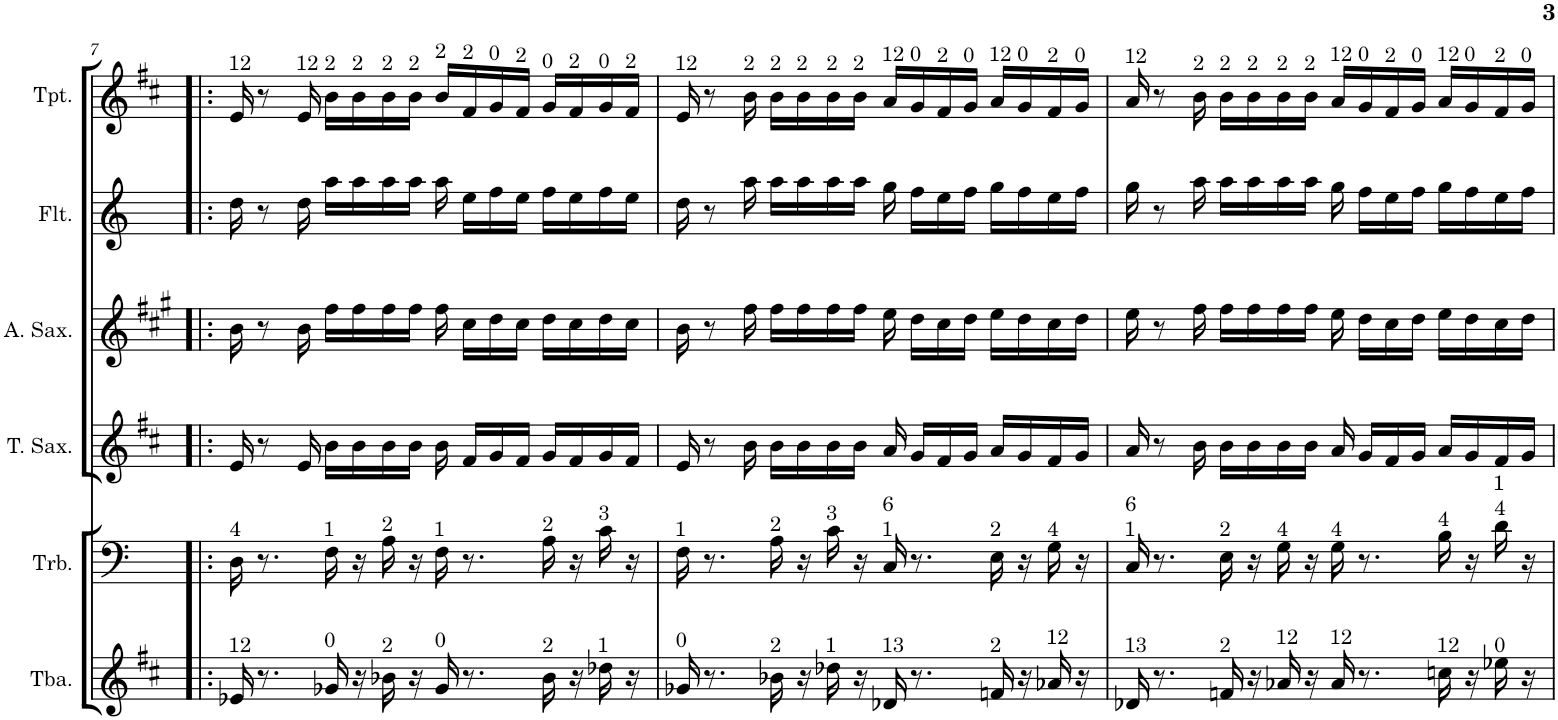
**kern	**kern	**kern	**kern	**kern	**kern
*part6	*part5	*part4	*part3	*part2	*part1
*staff6	*staff5	*staff4	*staff3	*staff2	*staff1
*I"Tuba	*I"Trombone	*I"Tenor Saxophone	*I"Alto Saxophone	*I"Flute	*I"Trumpet
*I'Tba.	*I'Trb.	*I'T. Sax.	*I'A. Sax.	*I'Flt.	*I'Tpt.
!!LO:PB:g=z
*clefG2	*clefF4	*clefG2	*clefG2	*clefG2	*clefG2
*Trd15c25	*	*Trd8c14	*Trd5c9	*	*Trd1c2
*k[f#c#]	*k[]	*k[f#c#]	*k[f#c#g#]	*k[]	*k[f#c#]
*M4/4	*M4/4	*M4/4	*M4/4	*M4/4	*M4/4
=7!|:	=7!|:	=7!|:	=7!|:	=7!|:	=7!|:
!	!	!	!	!	!LO:TX:a:t=12
!	!LO:TX:a:t=4	!	!	!	!
!LO:TX:a:t=12	!	!	!	!	!
16e-X/	16D\	16e/	16b\	16dd\	16e/
8.r	8.r	8r	8r	8r	8r
!	!	!	!	!	!LO:TX:a:t=12
.	.	16e/	16b\	16dd\	16e/
!	!	!	!	!	!LO:TX:a:t=2
!	!LO:TX:a:t=1	!	!	!	!
!LO:TX:a:t=0	!	!	!	!	!
16g-X/	16F\	16b\LL	16ff#\LL	16aa\LL	16b\LL
!	!	!	!	!	!LO:TX:a:t=2
16r	16r	16b\	16ff#\	16aa\	16b\
!	!	!	!	!	!LO:TX:a:t=2
!	!LO:TX:a:t=2	!	!	!	!
!LO:TX:a:t=2	!	!	!	!	!
16b-X\	16A\	16b\	16ff#\	16aa\	16b\
!	!	!	!	!	!LO:TX:a:t=2
16r	16r	16b\JJ	16ff#\JJ	16aa\JJ	16b\JJ
!	!	!	!	!	!LO:TX:a:t=2
!	!LO:TX:a:t=1	!	!	!	!
!LO:TX:a:t=0	!	!	!	!	!
16g-/	16F\	16b\	16ff#\	16aa\	16b/LL
!	!	!	!	!	!LO:TX:a:t=2
8.r	8.r	16f#/LL	16cc#\LL	16ee\LL	16f#/
!	!	!	!	!	!LO:TX:a:t=0
.	.	16g/	16dd\	16ff\	16g/
!	!	!	!	!	!LO:TX:a:t=2
.	.	16f#/JJ	16cc#\JJ	16ee\JJ	16f#/JJ
!	!	!	!	!	!LO:TX:a:t=0
!	!LO:TX:a:t=2	!	!	!	!
!LO:TX:a:t=2	!	!	!	!	!
16b-\	16A\	16g/LL	16dd\LL	16ff\LL	16g/LL
!	!	!	!	!	!LO:TX:a:t=2
16r	16r	16f#/	16cc#\	16ee\	16f#/
!	!	!	!	!	!LO:TX:a:t=0
!	!LO:TX:a:t=3	!	!	!	!
!LO:TX:a:t=1	!	!	!	!	!
16dd-X\	16c\	16g/	16dd\	16ff\	16g/
!	!	!	!	!	!LO:TX:a:t=2
16r	16r	16f#/JJ	16cc#\JJ	16ee\JJ	16f#/JJ
=8	=8	=8	=8	=8	=8
!	!	!	!	!	!LO:TX:a:t=12
!	!LO:TX:a:t=1	!	!	!	!
!LO:TX:a:t=0	!	!	!	!	!
16g-X/	16F\	16e/	16b\	16dd\	16e/
8.r	8.r	8r	8r	8r	8r
!	!	!	!	!	!LO:TX:a:t=2
.	.	16b\	16ff#\	16aa\	16b\
!	!	!	!	!	!LO:TX:a:t=2
!	!LO:TX:a:t=2	!	!	!	!
!LO:TX:a:t=2	!	!	!	!	!
16b-X\	16A\	16b\LL	16ff#\LL	16aa\LL	16b\LL
!	!	!	!	!	!LO:TX:a:t=2
16r	16r	16b\	16ff#\	16aa\	16b\
!	!	!	!	!	!LO:TX:a:t=2
!	!LO:TX:a:t=3	!	!	!	!
!LO:TX:a:t=1	!	!	!	!	!
16dd-X\	16c\	16b\	16ff#\	16aa\	16b\
!	!	!	!	!	!LO:TX:a:t=2
16r	16r	16b\JJ	16ff#\JJ	16aa\JJ	16b\JJ
!	!	!	!	!	!LO:TX:a:t=12
!	!LO:TX:a:t=6	!	!	!	!
!	!LO:TX:a:t=1	!	!	!	!
!LO:TX:a:t=13	!	!	!	!	!
16d-X/	16C/	16a/	16ee\	16gg\	16a/LL
!	!	!	!	!	!LO:TX:a:t=0
8.r	8.r	16g/LL	16dd\LL	16ff\LL	16g/
!	!	!	!	!	!LO:TX:a:t=2
.	.	16f#/	16cc#\	16ee\	16f#/
!	!	!	!	!	!LO:TX:a:t=0
.	.	16g/JJ	16dd\JJ	16ff\JJ	16g/JJ
!	!	!	!	!	!LO:TX:a:t=12
!	!LO:TX:a:t=2	!	!	!	!
!LO:TX:a:t=2	!	!	!	!	!
16fn/	16E\	16a/LL	16ee\LL	16gg\LL	16a/LL
!	!	!	!	!	!LO:TX:a:t=0
16r	16r	16g/	16dd\	16ff\	16g/
!	!	!	!	!	!LO:TX:a:t=2
!	!LO:TX:a:t=4	!	!	!	!
!LO:TX:a:t=12	!	!	!	!	!
16a-X/	16G\	16f#/	16cc#\	16ee\	16f#/
!	!	!	!	!	!LO:TX:a:t=0
16r	16r	16g/JJ	16dd\JJ	16ff\JJ	16g/JJ
=9	=9	=9	=9	=9	=9
!	!	!	!	!	!LO:TX:a:t=12
!	!LO:TX:a:t=6	!	!	!	!
!	!LO:TX:a:t=1	!	!	!	!
!LO:TX:a:t=13	!	!	!	!	!
16d-X/	16C/	16a/	16ee\	16gg\	16a/
8.r	8.r	8r	8r	8r	8r
!	!	!	!	!	!LO:TX:a:t=2
.	.	16b\	16ff#\	16aa\	16b\
!	!	!	!	!	!LO:TX:a:t=2
!	!LO:TX:a:t=2	!	!	!	!
!LO:TX:a:t=2	!	!	!	!	!
16fn/	16E\	16b\LL	16ff#\LL	16aa\LL	16b\LL
!	!	!	!	!	!LO:TX:a:t=2
16r	16r	16b\	16ff#\	16aa\	16b\
!	!	!	!	!	!LO:TX:a:t=2
!	!LO:TX:a:t=4	!	!	!	!
!LO:TX:a:t=12	!	!	!	!	!
16a-X/	16G\	16b\	16ff#\	16aa\	16b\
!	!	!	!	!	!LO:TX:a:t=2
16r	16r	16b\JJ	16ff#\JJ	16aa\JJ	16b\JJ
!	!	!	!	!	!LO:TX:a:t=12
!	!LO:TX:a:t=4	!	!	!	!
!LO:TX:a:t=12	!	!	!	!	!
16a-/	16G\	16a/	16ee\	16gg\	16a/LL
!	!	!	!	!	!LO:TX:a:t=0
8.r	8.r	16g/LL	16dd\LL	16ff\LL	16g/
!	!	!	!	!	!LO:TX:a:t=2
.	.	16f#/	16cc#\	16ee\	16f#/
!	!	!	!	!	!LO:TX:a:t=0
.	.	16g/JJ	16dd\JJ	16ff\JJ	16g/JJ
!	!	!	!	!	!LO:TX:a:t=12
!	!LO:TX:a:t=4	!	!	!	!
!LO:TX:a:t=12	!	!	!	!	!
16ccn\	16B\	16a/LL	16ee\LL	16gg\LL	16a/LL
!	!	!	!	!	!LO:TX:a:t=0
16r	16r	16g/	16dd\	16ff\	16g/
!	!	!	!	!	!LO:TX:a:t=2
!	!LO:TX:a:t=1	!	!	!	!
!	!LO:TX:a:t=4	!	!	!	!
!LO:TX:a:t=0	!	!	!	!	!
16ee-X\	16d\	16f#/	16cc#\	16ee\	16f#/
!	!	!	!	!	!LO:TX:a:t=0
16r	16r	16g/JJ	16dd\JJ	16ff\JJ	16g/JJ
=	=	=	=	=	=
*-	*-	*-	*-	*-	*-
